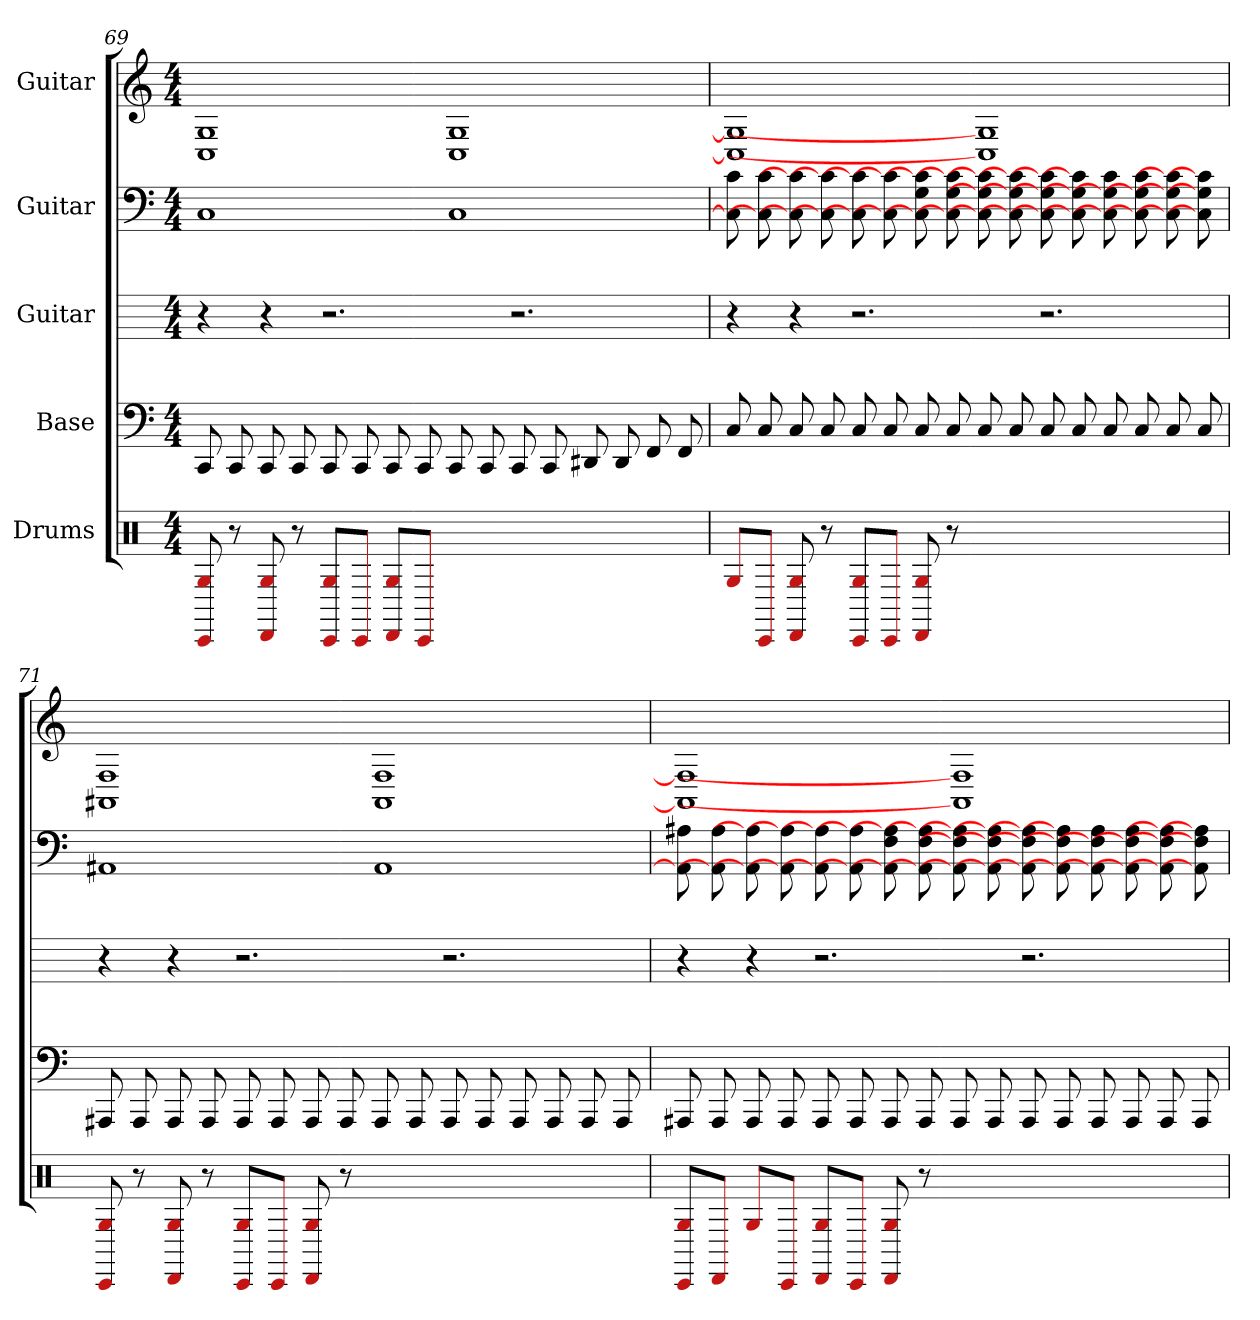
**kern	**kern	**kern	**kern	**kern
*part5	*part4	*part3	*part2	*part1
*staff5	*staff4	*staff3	*staff2	*staff1
*I"Drums	*I"Base	*I"Guitar	*I"Guitar	*I"Guitar
*clefX	*	*	*	*
*k[]	*k[]	*k[]	*k[]	*k[]
*M4/4	*M4/4	*M4/4	*M4/4	*M4/4
=69	=69	=69	=69	=69
8G 8CC	8CC	4r	1C	1G 1C
8r	8CC	.	.	.
8G 8DD	8CC	4r	.	.
8r	8CC	.	.	.
8G/ 8CC/L	8CC	2.r	.	.
8CC/J	8CC	.	.	.
8G/ 8DD/L	8CC	.	.	.
8CC/J	8CC	.	.	.
1ryy	8CC	.	1C	1G 1C
.	8CC	.	.	.
.	8CC	2.r	.	.
.	8CC	.	.	.
.	8DD#	.	.	.
.	8DD#	.	.	.
.	8FF	.	.	.
.	8FF	.	.	.
=70	=70	=70	=70	=70
8G/L	8C	4r	8c 8C]	1G] 1C]
8CC/J	8C	.	8c 8C]	.
8G 8DD	8C	4r	8c] 8C]	.
8r	8C	.	8c] 8C]	.
8G/ 8CC/L	8C	2.r	8c] 8C]	.
8CC/J	8C	.	8c] 8C]	.
8G 8DD	8C	.	8c] 8G 8C]	.
8r	8C	.	8c] 8G 8C]	.
1ryy	8C	.	8c] 8G] 8C]	1G] 1C]
.	8C	.	8c] 8G] 8C]	.
.	8C	2.r	8c] 8G] 8C]	.
.	8C	.	8c] 8G] 8C]	.
.	8C	.	8c 8G] 8C]	.
.	8C	.	8c 8G] 8C]	.
.	8C	.	8c] 8G] 8C]	.
.	8C	.	8c] 8G] 8C]	.
=71	=71	=71	=71	=71
8G 8CC	8AAA#	4r	1AA#	1F 1AA#
8r	8AAA#	.	.	.
8G 8DD	8AAA#	4r	.	.
8r	8AAA#	.	.	.
8G/ 8CC/L	8AAA#	2.r	.	.
8CC/J	8AAA#	.	.	.
8G 8DD	8AAA#	.	.	.
8r	8AAA#	.	.	.
1ryy	8AAA#	.	1AA#	1F 1AA#
.	8AAA#	.	.	.
.	8AAA#	2.r	.	.
.	8AAA#	.	.	.
.	8AAA#	.	.	.
.	8AAA#	.	.	.
.	8AAA#	.	.	.
.	8AAA#	.	.	.
=72	=72	=72	=72	=72
8G/ 8CC/L	8AAA#	4r	8A# 8AA#]	1F] 1AA#]
8DD/J	8AAA#	.	8A# 8AA#]	.
8G/L	8AAA#	4r	8A#] 8AA#]	.
8CC/J	8AAA#	.	8A#] 8AA#]	.
8G/ 8DD/L	8AAA#	2.r	8A#] 8AA#]	.
8CC/J	8AAA#	.	8A#] 8AA#]	.
8G 8DD	8AAA#	.	8A#] 8F 8AA#]	.
8r	8AAA#	.	8A#] 8F 8AA#]	.
1ryy	8AAA#	.	8A#] 8F] 8AA#]	1F] 1AA#]
.	8AAA#	.	8A#] 8F] 8AA#]	.
.	8AAA#	2.r	8A#] 8F] 8AA#]	.
.	8AAA#	.	8A#] 8F] 8AA#]	.
.	8AAA#	.	8A# 8F] 8AA#]	.
.	8AAA#	.	8A# 8F] 8AA#]	.
.	8AAA#	.	8A#] 8F] 8AA#]	.
.	8AAA#	.	8A#] 8F] 8AA#]	.
=	=	=	=	=
*-	*-	*-	*-	*-
